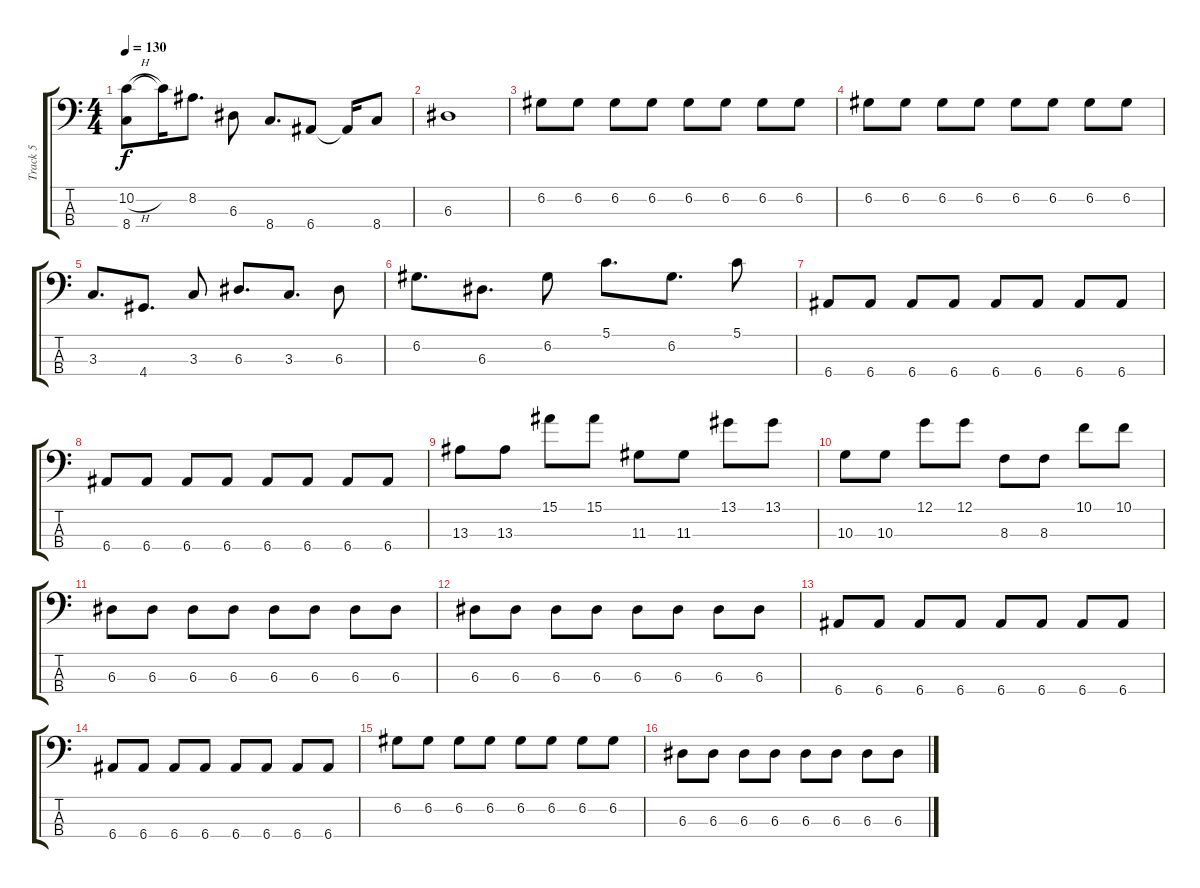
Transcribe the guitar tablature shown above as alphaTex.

\track ("Track 5" "Track 5") {instrument electricbassfinger}
\staff {score tabs}
\tuning (G2 D2 A1 E1) {hide}
\ts (4 4)
\tempo 130
\clef f4
\ks c
(10.2{h} 8.4{t}).8{dy f} 10.2{t}.16 8.2.8{d} 6.3.8 8.4.8{d} 6.4.8 6.4{t}.16 8.4.8 |
6.3.1 |
6.2.8 6.2.8 6.2.8 6.2.8 6.2.8 6.2.8 6.2.8 6.2.8 |
6.2.8 6.2.8 6.2.8 6.2.8 6.2.8 6.2.8 6.2.8 6.2.8 |
3.3.8{d} 4.4.8{d} 3.3.8 6.3.8{d} 3.3.8{d} 6.3.8 |
6.2.8{d} 6.3.8{d} 6.2.8 5.1.8{d} 6.2.8{d} 5.1.8 |
6.4.8 6.4.8 6.4.8 6.4.8 6.4.8 6.4.8 6.4.8 6.4.8 |
6.4.8 6.4.8 6.4.8 6.4.8 6.4.8 6.4.8 6.4.8 6.4.8 |
13.3.8 13.3.8 15.1.8 15.1.8 11.3.8 11.3.8 13.1.8 13.1.8 |
10.3.8 10.3.8 12.1.8 12.1.8 8.3.8 8.3.8 10.1.8 10.1.8 |
6.3.8 6.3.8 6.3.8 6.3.8 6.3.8 6.3.8 6.3.8 6.3.8 |
6.3.8 6.3.8 6.3.8 6.3.8 6.3.8 6.3.8 6.3.8 6.3.8 |
6.4.8 6.4.8 6.4.8 6.4.8 6.4.8 6.4.8 6.4.8 6.4.8 |
6.4.8 6.4.8 6.4.8 6.4.8 6.4.8 6.4.8 6.4.8 6.4.8 |
6.2.8 6.2.8 6.2.8 6.2.8 6.2.8 6.2.8 6.2.8 6.2.8 |
6.3.8 6.3.8 6.3.8 6.3.8 6.3.8 6.3.8 6.3.8 6.3.8
